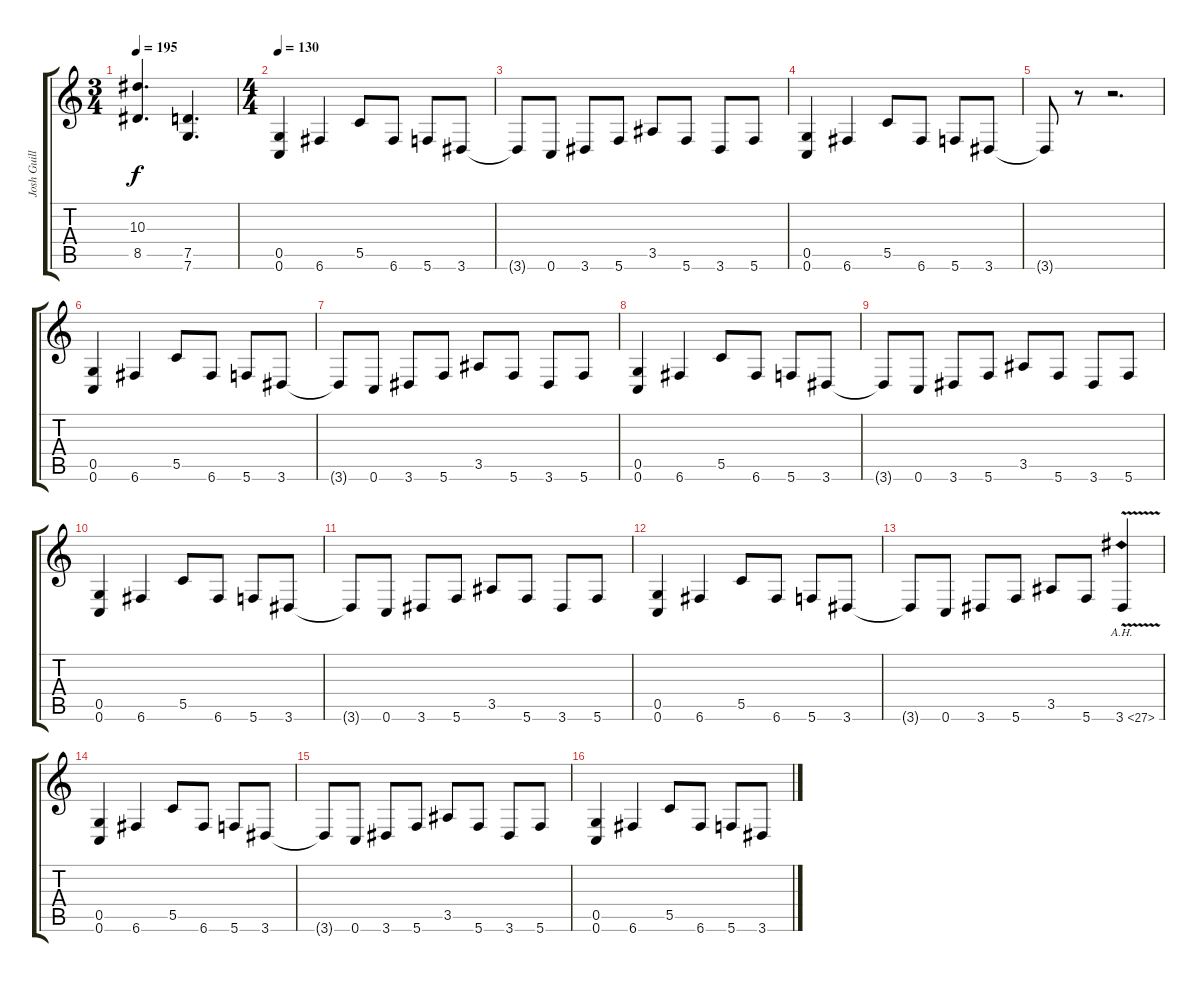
\track ("Josh Guillaume" "Josh Guill") {instrument overdrivenguitar}
\staff {score tabs}
\tuning (D4 A3 F3 C3 G2 C2) {hide}
\ts (3 4)
\tempo 195
\clef g2
\ks c
(10.3 8.5).4{d dy f} (7.5 7.6).4{d} |
\ts (4 4)
\tempo 130
(0.5 0.6).4 6.6.4 5.5.8 6.6.8 5.6.8 3.6.8 |
3.6{t}.8 0.6.8 3.6.8 5.6.8 3.5.8 5.6.8 3.6.8 5.6.8 |
(0.5 0.6).4 6.6.4 5.5.8 6.6.8 5.6.8 3.6.8 |
3.6{t}.8 r.8 r.2{d} |
(0.5 0.6).4 6.6.4 5.5.8 6.6.8 5.6.8 3.6.8 |
3.6{t}.8 0.6.8 3.6.8 5.6.8 3.5.8 5.6.8 3.6.8 5.6.8 |
(0.5 0.6).4 6.6.4 5.5.8 6.6.8 5.6.8 3.6.8 |
3.6{t}.8 0.6.8 3.6.8 5.6.8 3.5.8 5.6.8 3.6.8 5.6.8 |
(0.5 0.6).4 6.6.4 5.5.8 6.6.8 5.6.8 3.6.8 |
3.6{t}.8 0.6.8 3.6.8 5.6.8 3.5.8 5.6.8 3.6.8 5.6.8 |
(0.5 0.6).4 6.6.4 5.5.8 6.6.8 5.6.8 3.6.8 |
3.6{t}.8 0.6.8 3.6.8 5.6.8 3.5.8 5.6.8 3.6{ah 24 v}.4 |
(0.5 0.6).4 6.6.4 5.5.8 6.6.8 5.6.8 3.6.8 |
3.6{t}.8 0.6.8 3.6.8 5.6.8 3.5.8 5.6.8 3.6.8 5.6.8 |
(0.5 0.6).4 6.6.4 5.5.8 6.6.8 5.6.8 3.6.8
